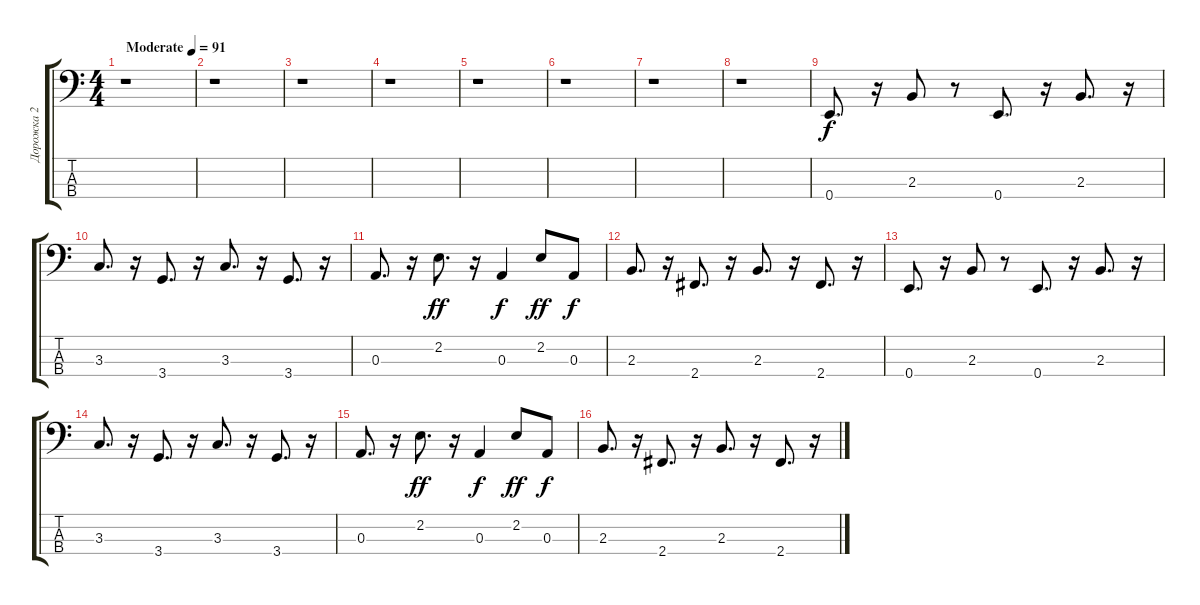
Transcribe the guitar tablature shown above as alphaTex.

\track ("Дорожка 2" "Дорожка 2") {instrument electricbassfinger}
\staff {score tabs}
\tuning (G2 D2 A1 E1) {hide}
\ts (4 4)
\tempo (91 "Moderate")
\clef f4
\ks c
r.1{dy f instrument electricbassfinger} |
r.1 |
r.1 |
r.1 |
r.1 |
r.1 |
r.1 |
r.1 |
0.4.8{d} r.16 2.3.8 r.8 0.4.8{d} r.16 2.3.8{d} r.16 |
3.3.8{d} r.16 3.4.8{d} r.16 3.3.8{d} r.16 3.4.8{d} r.16 |
0.3.8{d} r.16 2.2.8{d dy ff} r.16 0.3.4{dy f} 2.2.8{dy ff} 0.3.8{dy f} |
2.3.8{d} r.16 2.4.8{d} r.16 2.3.8{d} r.16 2.4.8{d} r.16 |
0.4.8{d} r.16 2.3.8 r.8 0.4.8{d} r.16 2.3.8{d} r.16 |
3.3.8{d} r.16 3.4.8{d} r.16 3.3.8{d} r.16 3.4.8{d} r.16 |
0.3.8{d} r.16 2.2.8{d dy ff} r.16 0.3.4{dy f} 2.2.8{dy ff} 0.3.8{dy f} |
2.3.8{d} r.16 2.4.8{d} r.16 2.3.8{d} r.16 2.4.8{d} r.16
